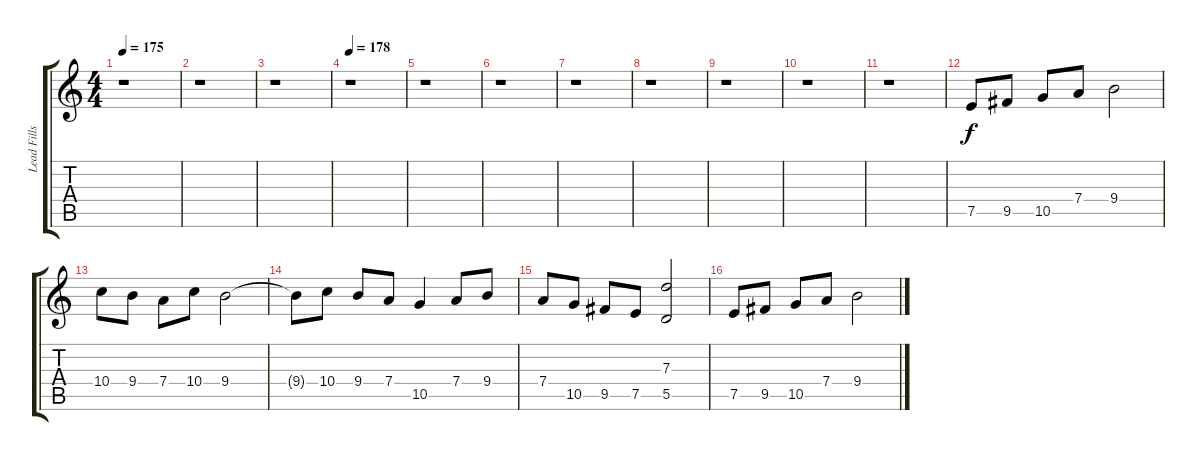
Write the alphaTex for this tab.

\track ("Lead Fills" "Lead Fills") {mute instrument distortionguitar}
\staff {score tabs}
\tuning (E4 B3 G3 D3 A2 E2) {hide}
\ts (4 4)
\tempo 175
\clef g2
\ks c
r.1{dy f} |
r.1 |
r.1 |
\tempo 178
r.1 |
r.1 |
r.1 |
r.1 |
r.1 |
r.1 |
r.1 |
r.1 |
7.5.8 9.5.8 10.5.8 7.4.8 9.4.2 |
10.4.8 9.4.8 7.4.8 10.4.8 9.4.2 |
9.4{t}.8 10.4.8 9.4.8 7.4.8 10.5.4 7.4.8 9.4.8 |
7.4.8 10.5.8 9.5.8 7.5.8 (7.3 5.5).2 |
7.5.8 9.5.8 10.5.8 7.4.8 9.4.2
